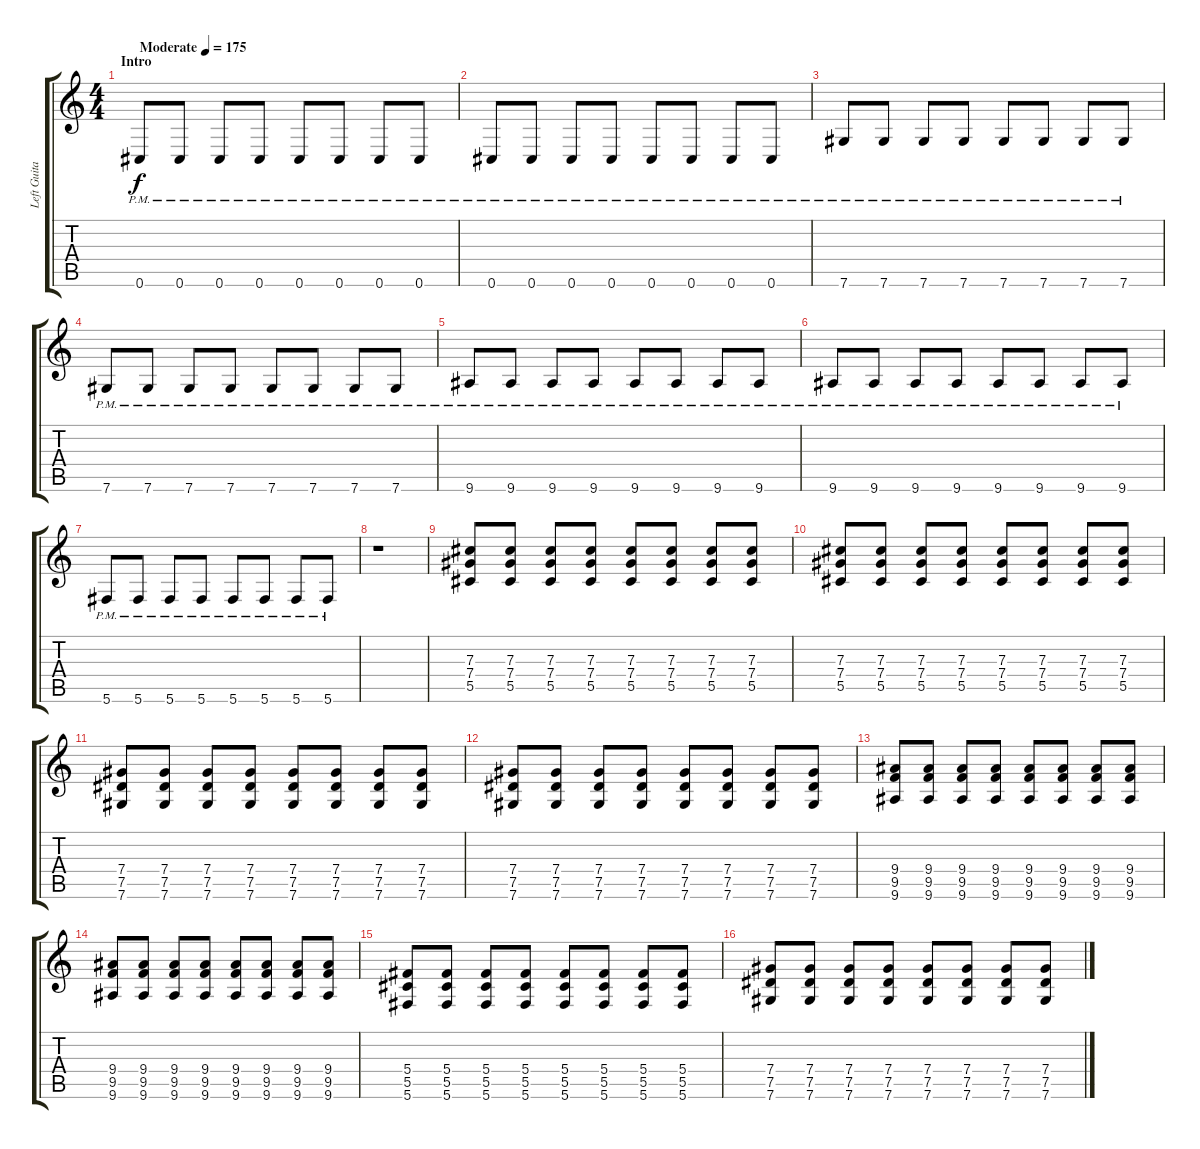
\track ("Left Guitar" "Left Guita") {instrument distortionguitar}
\staff {score tabs}
\tuning (Eb4 Bb3 Gb3 Db3 Ab2 Db2) {hide}
\ts (4 4)
\section ("" "Intro")
\tempo (175 "Moderate")
\clef g2
\ks c
0.6{pm}.8{dy f instrument distortionguitar} 0.6{pm}.8 0.6{pm}.8 0.6{pm}.8 0.6{pm}.8 0.6{pm}.8 0.6{pm}.8 0.6{pm}.8 |
0.6{pm}.8 0.6{pm}.8 0.6{pm}.8 0.6{pm}.8 0.6{pm}.8 0.6{pm}.8 0.6{pm}.8 0.6{pm}.8 |
7.6{pm}.8 7.6{pm}.8 7.6{pm}.8 7.6{pm}.8 7.6{pm}.8 7.6{pm}.8 7.6{pm}.8 7.6{pm}.8 |
7.6{pm}.8 7.6{pm}.8 7.6{pm}.8 7.6{pm}.8 7.6{pm}.8 7.6{pm}.8 7.6{pm}.8 7.6{pm}.8 |
9.6{pm}.8 9.6{pm}.8 9.6{pm}.8 9.6{pm}.8 9.6{pm}.8 9.6{pm}.8 9.6{pm}.8 9.6{pm}.8 |
9.6{pm}.8 9.6{pm}.8 9.6{pm}.8 9.6{pm}.8 9.6{pm}.8 9.6{pm}.8 9.6{pm}.8 9.6{pm}.8 |
5.6{pm}.8 5.6{pm}.8 5.6{pm}.8 5.6{pm}.8 5.6{pm}.8 5.6{pm}.8 5.6{pm}.8 5.6{pm}.8 |
r.1 |
(7.3 7.4 5.5).8 (7.3 7.4 5.5).8 (7.3 7.4 5.5).8 (7.3 7.4 5.5).8 (7.3 7.4 5.5).8 (7.3 7.4 5.5).8 (7.3 7.4 5.5).8 (7.3 7.4 5.5).8 |
(7.3 7.4 5.5).8 (7.3 7.4 5.5).8 (7.3 7.4 5.5).8 (7.3 7.4 5.5).8 (7.3 7.4 5.5).8 (7.3 7.4 5.5).8 (7.3 7.4 5.5).8 (7.3 7.4 5.5).8 |
(7.4 7.5 7.6).8 (7.4 7.5 7.6).8 (7.4 7.5 7.6).8 (7.4 7.5 7.6).8 (7.4 7.5 7.6).8 (7.4 7.5 7.6).8 (7.4 7.5 7.6).8 (7.4 7.5 7.6).8 |
(7.4 7.5 7.6).8 (7.4 7.5 7.6).8 (7.4 7.5 7.6).8 (7.4 7.5 7.6).8 (7.4 7.5 7.6).8 (7.4 7.5 7.6).8 (7.4 7.5 7.6).8 (7.4 7.5 7.6).8 |
(9.4 9.5 9.6).8 (9.4 9.5 9.6).8 (9.4 9.5 9.6).8 (9.4 9.5 9.6).8 (9.4 9.5 9.6).8 (9.4 9.5 9.6).8 (9.4 9.5 9.6).8 (9.4 9.5 9.6).8 |
(9.4 9.5 9.6).8 (9.4 9.5 9.6).8 (9.4 9.5 9.6).8 (9.4 9.5 9.6).8 (9.4 9.5 9.6).8 (9.4 9.5 9.6).8 (9.4 9.5 9.6).8 (9.4 9.5 9.6).8 |
(5.4 5.5 5.6).8 (5.4 5.5 5.6).8 (5.4 5.5 5.6).8 (5.4 5.5 5.6).8 (5.4 5.5 5.6).8 (5.4 5.5 5.6).8 (5.4 5.5 5.6).8 (5.4 5.5 5.6).8 |
(7.4 7.5 7.6).8 (7.4 7.5 7.6).8 (7.4 7.5 7.6).8 (7.4 7.5 7.6).8 (7.4 7.5 7.6).8 (7.4 7.5 7.6).8 (7.4 7.5 7.6).8 (7.4 7.5 7.6).8
